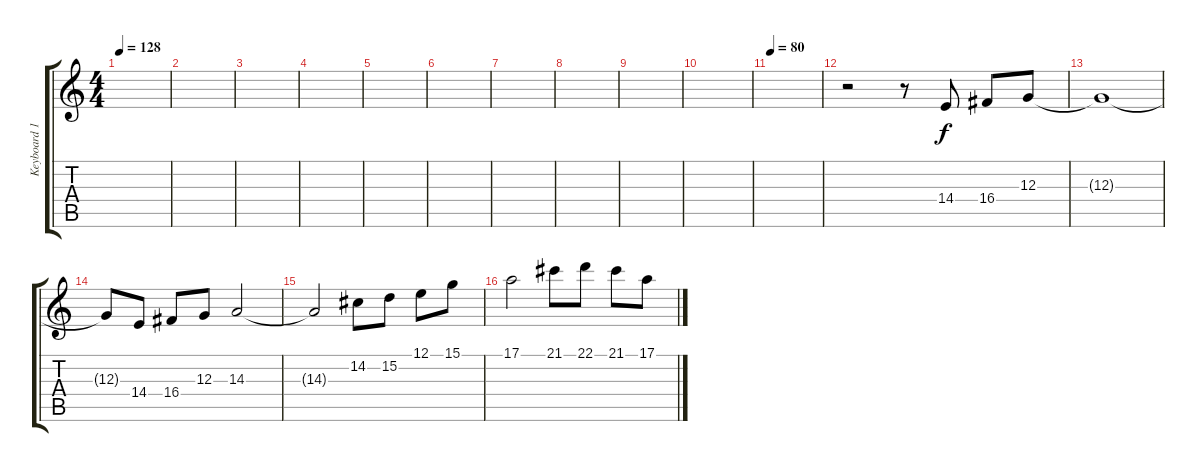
\track ("Keyboard 1" "Keyboard 1") {instrument bagpipe}
\staff {score tabs}
\tuning (E4 B3 G3 D3 A2 E2) {hide}
\ts (4 4)
\tempo 128
\clef g2
\ks c
|
|
|
|
|
|
|
|
|
|
\tempo 80
|
r.2 r.8 14.4.8 16.4.8 12.3.8 |
12.3{t}.1 |
12.3{t}.8 14.4.8 16.4.8 12.3.8 14.3.2 |
14.3{t}.2 14.2.8 15.2.8 12.1.8 15.1.8 |
17.1.2 21.1.8 22.1.8 21.1.8 17.1.8
